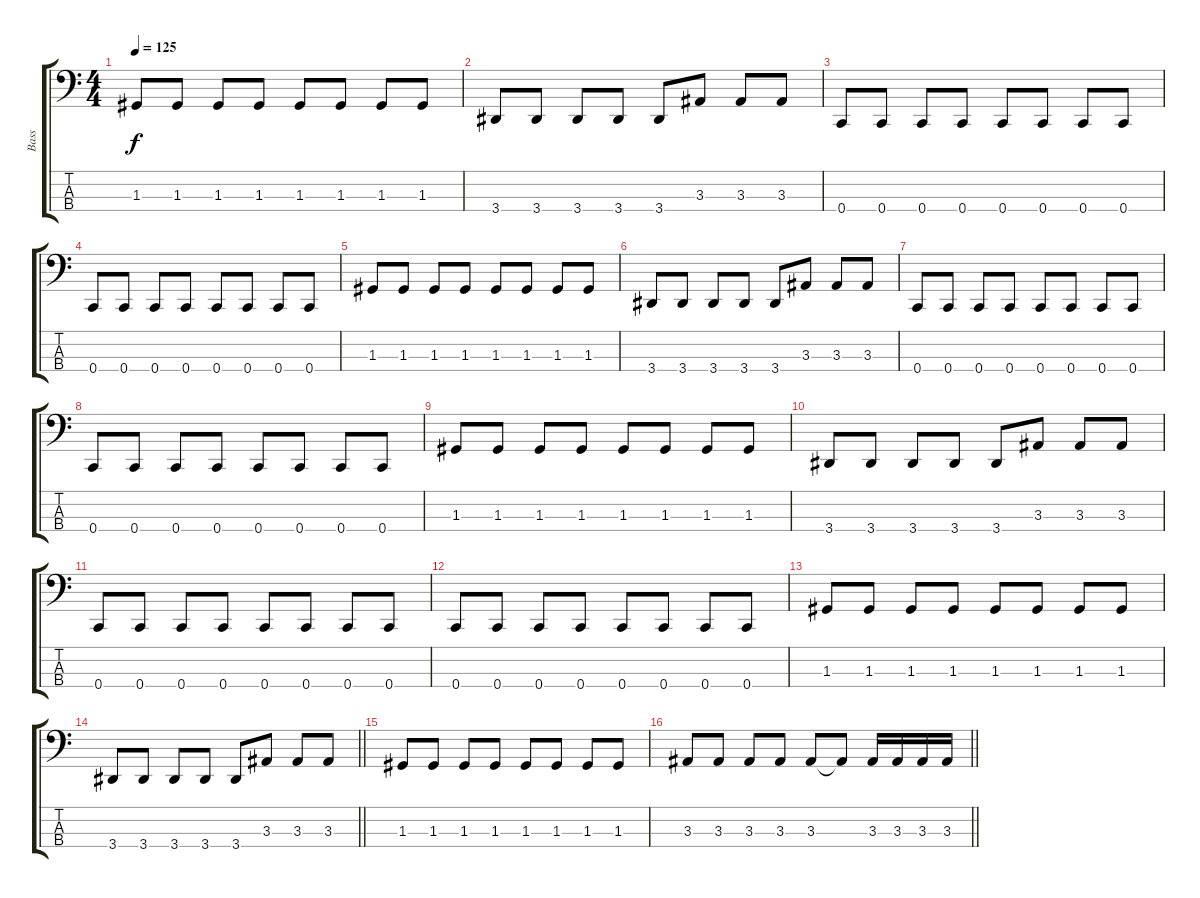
\track ("Bass" "Bass") {instrument electricbassfinger}
\staff {score tabs}
\tuning (F2 C2 G1 C1) {hide}
\ts (4 4)
\tempo 125
\clef f4
\ks c
1.3.8{dy f} 1.3.8 1.3.8 1.3.8 1.3.8 1.3.8 1.3.8 1.3.8 |
3.4.8 3.4.8 3.4.8 3.4.8 3.4.8 3.3.8 3.3.8 3.3.8 |
0.4.8 0.4.8 0.4.8 0.4.8 0.4.8 0.4.8 0.4.8 0.4.8 |
0.4.8 0.4.8 0.4.8 0.4.8 0.4.8 0.4.8 0.4.8 0.4.8 |
1.3.8 1.3.8 1.3.8 1.3.8 1.3.8 1.3.8 1.3.8 1.3.8 |
3.4.8 3.4.8 3.4.8 3.4.8 3.4.8 3.3.8 3.3.8 3.3.8 |
0.4.8 0.4.8 0.4.8 0.4.8 0.4.8 0.4.8 0.4.8 0.4.8 |
0.4.8 0.4.8 0.4.8 0.4.8 0.4.8 0.4.8 0.4.8 0.4.8 |
1.3.8 1.3.8 1.3.8 1.3.8 1.3.8 1.3.8 1.3.8 1.3.8 |
3.4.8 3.4.8 3.4.8 3.4.8 3.4.8 3.3.8 3.3.8 3.3.8 |
0.4.8 0.4.8 0.4.8 0.4.8 0.4.8 0.4.8 0.4.8 0.4.8 |
0.4.8 0.4.8 0.4.8 0.4.8 0.4.8 0.4.8 0.4.8 0.4.8 |
1.3.8 1.3.8 1.3.8 1.3.8 1.3.8 1.3.8 1.3.8 1.3.8 |
\barLineRight lightlight
3.4.8 3.4.8 3.4.8 3.4.8 3.4.8 3.3.8 3.3.8 3.3.8 |
1.3.8 1.3.8 1.3.8 1.3.8 1.3.8 1.3.8 1.3.8 1.3.8 |
\barLineRight lightlight
3.3.8 3.3.8 3.3.8 3.3.8 3.3.8 3.3{t}.8 3.3.16 3.3.16 3.3.16 3.3.16
